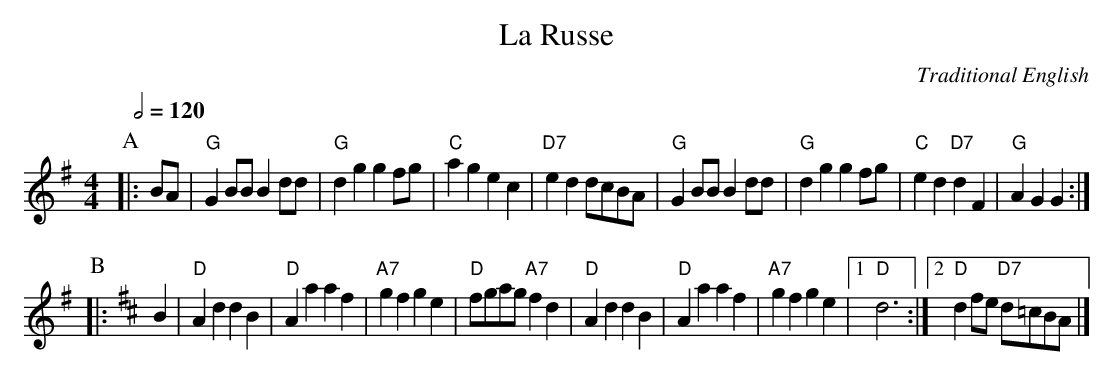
X:1
T:La Russe
C:Traditional English
Q:1/2=120
M:4/4
L:1/4
K:G
P:A
|: B/A/ | "G"GB/B/ Bd/d/ | "G"dg gf/g/ | "C"ag ec | "D7"ed d/c/B/A/ |\
"G"GB/B/ Bd/d/ | "G"dg gf/g/ | "C"ed "D7"dF | "G"AG G :|
P:B
K:D
|: B | "D"Ad dB | "D"Aa af | "A7"gf ge | "D"f/g/a/g/ "A7"fd |\
"D"Ad dB | "D"Aa af | "A7"gf ge |1 "D"d3 :|2 "D"df/e/ "D7"d/=c/B/A/ |]
